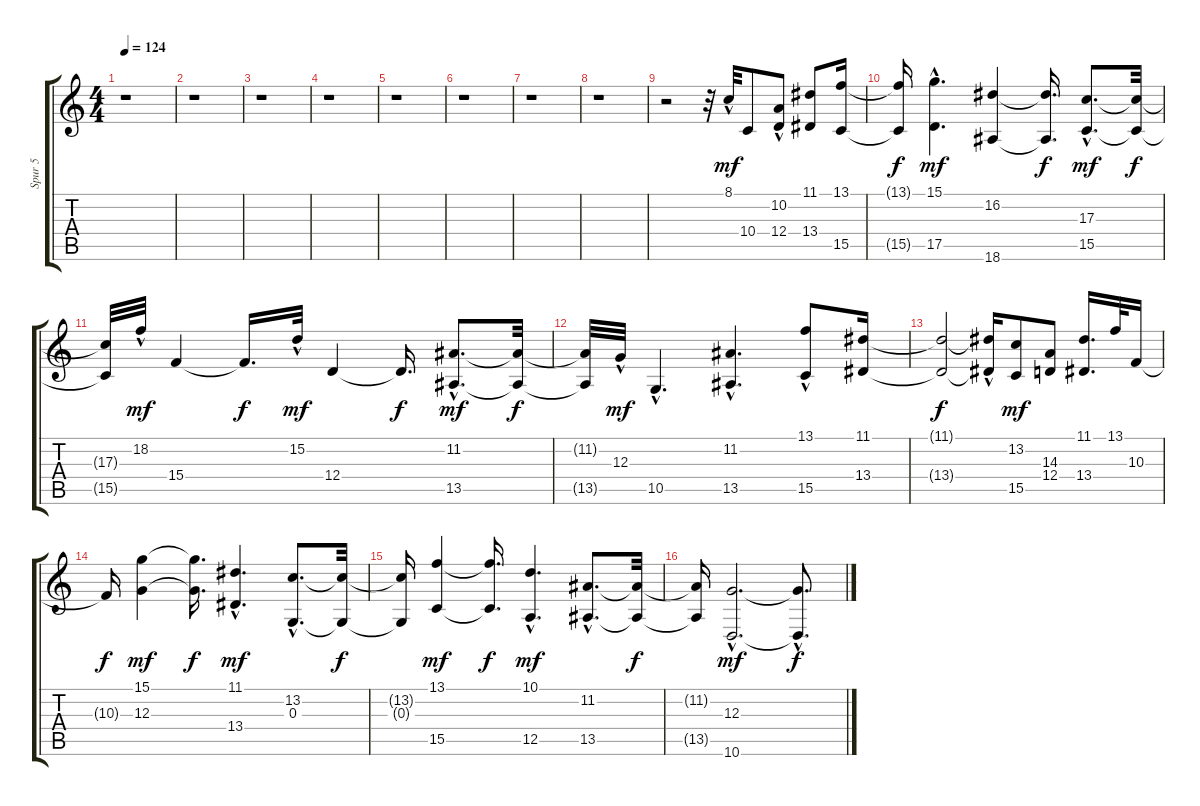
\track ("Spur 5" "Spur 5") {instrument stringensemble1}
\staff {score tabs}
\tuning (E4 B3 G3 D3 A2 E2) {hide}
\ts (4 4)
\tempo 124
\clef g2
\ks c
r.1{dy mf instrument stringensemble1} |
r.1 |
r.1 |
r.1 |
r.1 |
r.1 |
r.1 |
r.1 |
r.2 r.32 8.1{hac}.32 10.4.8 (10.2{hac} 12.4{hac}).8 (11.1 13.4).8 (13.1 15.5).16 |
(13.1{t} 15.5{t}).16{dy f} (15.1{hac} 17.5{hac}).4{d dy mf} (16.2 18.6).4 (16.2{t} 18.6{t}).16{d dy f} (17.3{hac} 15.5{hac}).8{d dy mf} (17.3{t} 15.5{t}).32{dy f} |
(17.3{t} 15.5{t}).32 18.2{hac}.32{dy mf} 15.4.4 15.4{t}.16{d dy f} 15.2{hac}.32{dy mf} 12.4.4 12.4{t}.16{d dy f} (11.2{hac} 13.5{hac}).8{d dy mf} (11.2{t} 13.5{t}).32{dy f} |
(11.2{t} 13.5{t}).32 12.3{hac}.32{dy mf} 10.5{hac}.4{d} (11.2{hac} 13.5{hac}).4{d} (13.1{hac} 15.5).8 (11.1 13.4).16 |
(11.1{t} 13.4{t}).2{dy f} (11.1{hac t} 13.4{hac t}).16 (13.2 15.5).8{dy mf} (14.3 12.4).8 (11.1 13.4).16{d} 13.1.32 10.3.16 |
10.3{t}.16{dy f} (15.1 12.3).4{dy mf} (15.1{t} 12.3{t}).16{d dy f} (11.1{hac} 13.4{hac}).4{d dy mf} (13.2{hac} 0.3{hac}).8{d} (13.2{t} 0.3{t}).32{dy f} |
(13.2{t} 0.3{t}).16 (13.1 15.5).4{dy mf} (13.1{t} 15.5{t}).16{d dy f} (10.1{hac} 12.5{hac}).4{d dy mf} (11.2{hac} 13.5{hac}).8{d} (11.2{t} 13.5{t}).32{dy f} |
(11.2{t} 13.5{t}).16 (12.3{hac} 10.6{hac}).2{d dy mf} (12.3{hac t} 10.6{hac t}).8{d dy f}
